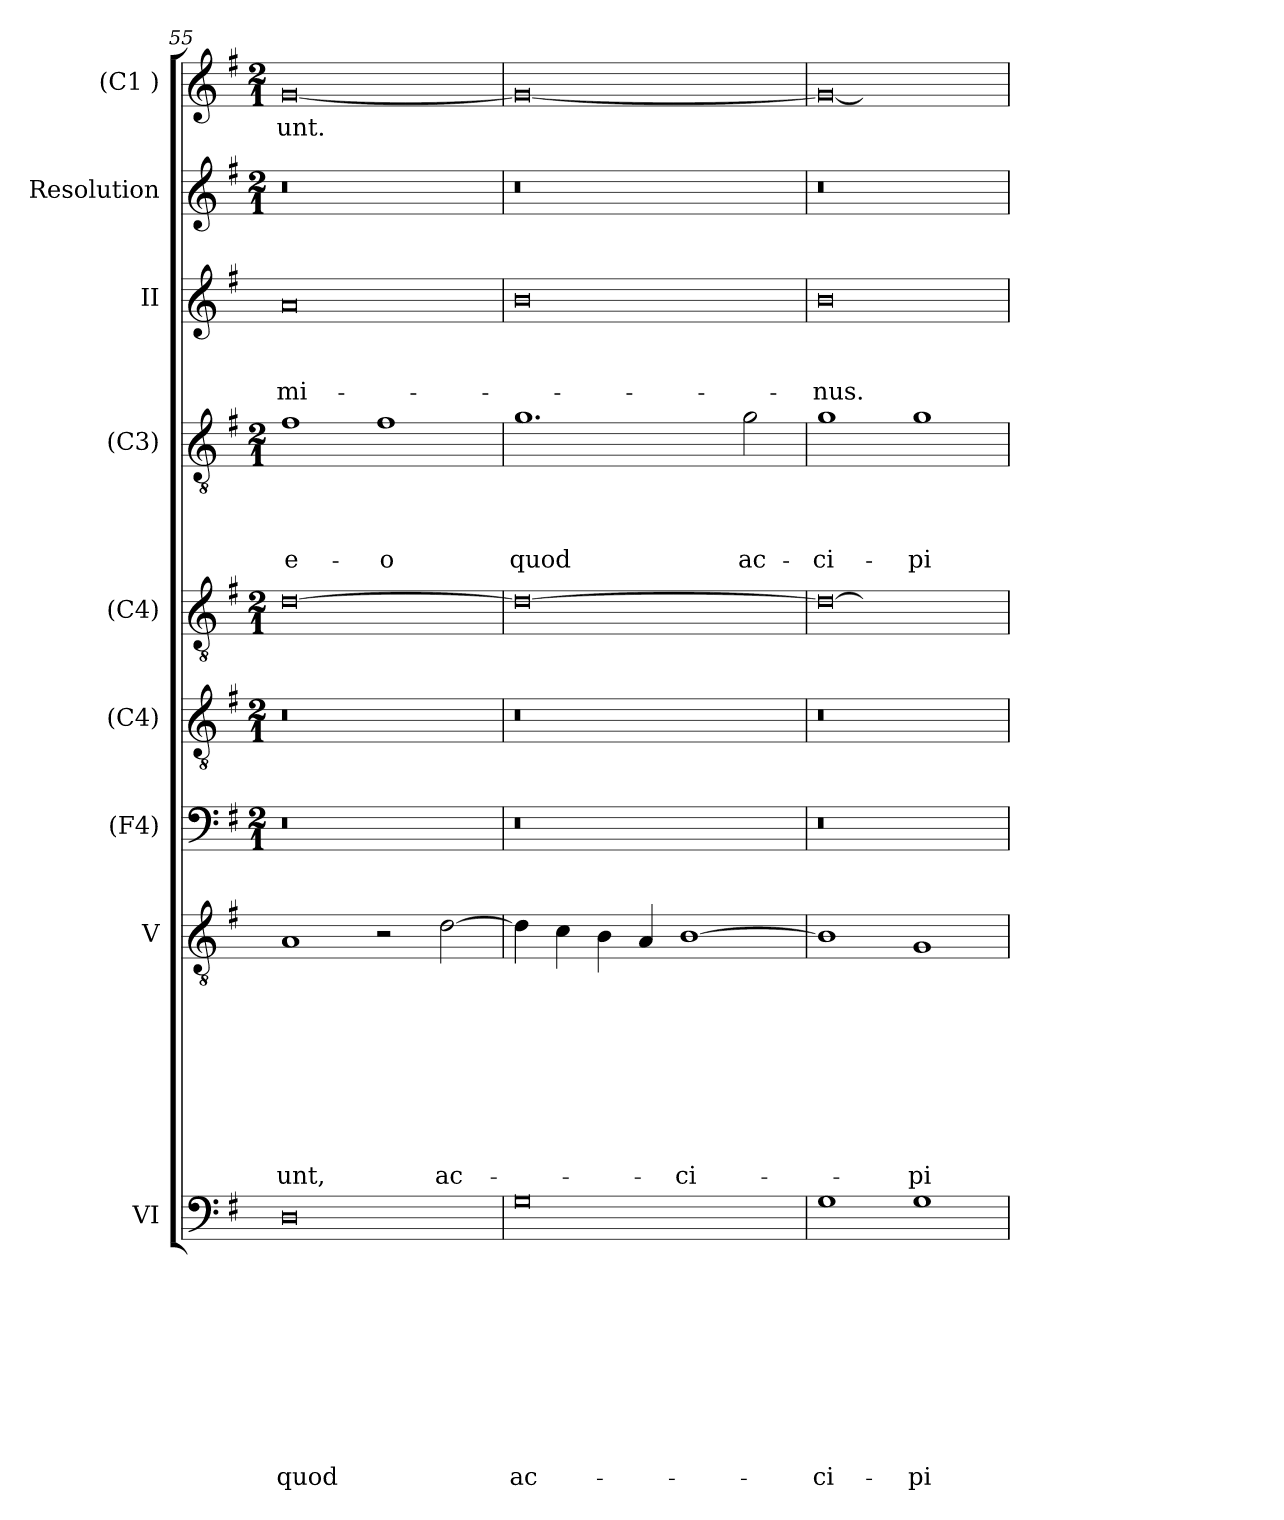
**kern	**text	**text	**text	**text	**text	**text	**text	**text	**text	**text	**kern	**text	**text	**text	**text	**text	**text	**text	**text	**text	**kern	**kern	**kern	**kern	**text	**text	**text	**text	**kern	**text	**text	**text	**kern	**kern	**text
*part9	*part9	*part9	*part9	*part9	*part9	*part9	*part9	*part9	*part9	*part9	*part8	*part8	*part8	*part8	*part8	*part8	*part8	*part8	*part8	*part8	*part7	*part6	*part5	*part4	*part4	*part4	*part4	*part4	*part3	*part3	*part3	*part3	*part2	*part1	*part1
*staff9	*staff9	*staff9	*staff9	*staff9	*staff9	*staff9	*staff9	*staff9	*staff9	*staff9	*staff8	*staff8	*staff8	*staff8	*staff8	*staff8	*staff8	*staff8	*staff8	*staff8	*staff7	*staff6	*staff5	*staff4	*staff4	*staff4	*staff4	*staff4	*staff3	*staff3	*staff3	*staff3	*staff2	*staff1	*staff1
*I"VI	*	*	*	*	*	*	*	*	*	*	*I"V	*	*	*	*	*	*	*	*	*	*I"(F4)	*I"(C4)	*I"(C4)	*I"(C3)	*	*	*	*	*I"II	*	*	*	*I"Resolution	*I"(C1 )	*
*I'VI	*	*	*	*	*	*	*	*	*	*	*I'V	*	*	*	*	*	*	*	*	*	*	*	*	*	*	*	*	*	*I'II	*	*	*	*	*	*
*clefF4	*	*	*	*	*	*	*	*	*	*	*clefGv2	*	*	*	*	*	*	*	*	*	*clefF4	*clefGv2	*clefGv2	*clefGv2	*	*	*	*	*clefG2	*	*	*	*clefG2	*clefG2	*
*k[f#]	*	*	*	*	*	*	*	*	*	*	*k[f#]	*	*	*	*	*	*	*	*	*	*k[f#]	*k[f#]	*k[f#]	*k[f#]	*	*	*	*	*k[f#]	*	*	*	*k[f#]	*k[f#]	*
*G:	*	*	*	*	*	*	*	*	*	*	*G:	*	*	*	*	*	*	*	*	*	*G:	*G:	*G:	*G:	*	*	*	*	*G:	*	*	*	*G:	*G:	*
*	*	*	*	*	*	*	*	*	*	*	*	*	*	*	*	*	*	*	*	*	*M2/1	*M2/1	*M2/1	*M2/1	*	*	*	*	*	*	*	*	*M2/1	*M2/1	*
=55	=55	=55	=55	=55	=55	=55	=55	=55	=55	=55	=55	=55	=55	=55	=55	=55	=55	=55	=55	=55	=55	=55	=55	=55	=55	=55	=55	=55	=55	=55	=55	=55	=55	=55	=55
!	!	!	!	!	!	!	!	!	!	!LO:LY:b	!	!	!	!	!	!	!	!	!	!LO:LY:b	!	!	!	!	!	!	!	!LO:LY:b:rj	!	!	!	!LO:LY:b	!	!	!LO:LY:b
0D	.	.	.	.	.	.	.	.	.	quod	1A	.	.	.	.	.	.	.	.	-unt,	0r	0r	[<0d	1f#	.	.	.	e-	0a	.	.	-mi-	0r	[<0g	-unt.
!	!	!	!	!	!	!	!	!	!	!	!	!	!	!	!	!	!	!	!	!	!	!	!	!	!	!	!	!LO:LY:b:rj	!	!	!	!	!	!	!
.	.	.	.	.	.	.	.	.	.	.	2r	.	.	.	.	.	.	.	.	.	.	.	.	1f#	.	.	.	-o	.	.	.	.	.	.	.
!	!	!	!	!	!	!	!	!	!	!	!	!	!	!	!	!	!	!	!	!LO:LY:b	!	!	!	!	!	!	!	!	!	!	!	!	!	!	!
.	.	.	.	.	.	.	.	.	.	.	[<2d\	.	.	.	.	.	.	.	.	ac-	.	.	.	.	.	.	.	.	.	.	.	.	.	.	.
=56	=56	=56	=56	=56	=56	=56	=56	=56	=56	=56	=56	=56	=56	=56	=56	=56	=56	=56	=56	=56	=56	=56	=56	=56	=56	=56	=56	=56	=56	=56	=56	=56	=56	=56	=56
!	!	!	!	!	!	!	!	!	!	!LO:LY:b:rj	!	!	!	!	!	!	!	!	!	!	!	!	!	!	!	!	!	!LO:LY:b	!	!	!	!	!	!	!
0G	.	.	.	.	.	.	.	.	.	ac-	4d\]	.	.	.	.	.	.	.	.	.	0r	0r	0d_	1.g	.	.	.	quod	0b	.	.	.	0r	0g_	.
.	.	.	.	.	.	.	.	.	.	.	4c\	.	.	.	.	.	.	.	.	.	.	.	.	.	.	.	.	.	.	.	.	.	.	.	.
.	.	.	.	.	.	.	.	.	.	.	4B\	.	.	.	.	.	.	.	.	.	.	.	.	.	.	.	.	.	.	.	.	.	.	.	.
.	.	.	.	.	.	.	.	.	.	.	4A/	.	.	.	.	.	.	.	.	.	.	.	.	.	.	.	.	.	.	.	.	.	.	.	.
!	!	!	!	!	!	!	!	!	!	!	!	!	!	!	!	!	!	!	!	!LO:LY:b	!	!	!	!	!	!	!	!	!	!	!	!	!	!	!
.	.	.	.	.	.	.	.	.	.	.	[<1B	.	.	.	.	.	.	.	.	-ci-	.	.	.	.	.	.	.	.	.	.	.	.	.	.	.
!	!	!	!	!	!	!	!	!	!	!	!	!	!	!	!	!	!	!	!	!	!	!	!	!	!	!	!	!LO:LY:b	!	!	!	!	!	!	!
.	.	.	.	.	.	.	.	.	.	.	.	.	.	.	.	.	.	.	.	.	.	.	.	2g\	.	.	.	ac-	.	.	.	.	.	.	.
=57	=57	=57	=57	=57	=57	=57	=57	=57	=57	=57	=57	=57	=57	=57	=57	=57	=57	=57	=57	=57	=57	=57	=57	=57	=57	=57	=57	=57	=57	=57	=57	=57	=57	=57	=57
!	!	!	!	!	!	!	!	!	!	!LO:LY:b	!	!	!	!	!	!	!	!	!	!	!	!	!	!	!	!	!	!LO:LY:b	!	!	!	!LO:LY:b	!	!	!
1G	.	.	.	.	.	.	.	.	.	-ci-	1B]	.	.	.	.	.	.	.	.	.	0r	0r	0d_	1g	.	.	.	-ci-	0b	.	.	-nus.	0r	0g_	.
!	!	!	!	!	!	!	!	!	!	!LO:LY:b	!	!	!	!	!	!	!	!	!	!LO:LY:b	!	!	!	!	!	!	!	!LO:LY:b	!	!	!	!	!	!	!
1G	.	.	.	.	.	.	.	.	.	-pi-	1G	.	.	.	.	.	.	.	.	-pi-	.	.	.	1g	.	.	.	-pi-	.	.	.	.	.	.	.
=	=	=	=	=	=	=	=	=	=	=	=	=	=	=	=	=	=	=	=	=	=	=	=	=	=	=	=	=	=	=	=	=	=	=	=
*-	*-	*-	*-	*-	*-	*-	*-	*-	*-	*-	*-	*-	*-	*-	*-	*-	*-	*-	*-	*-	*-	*-	*-	*-	*-	*-	*-	*-	*-	*-	*-	*-	*-	*-	*-
